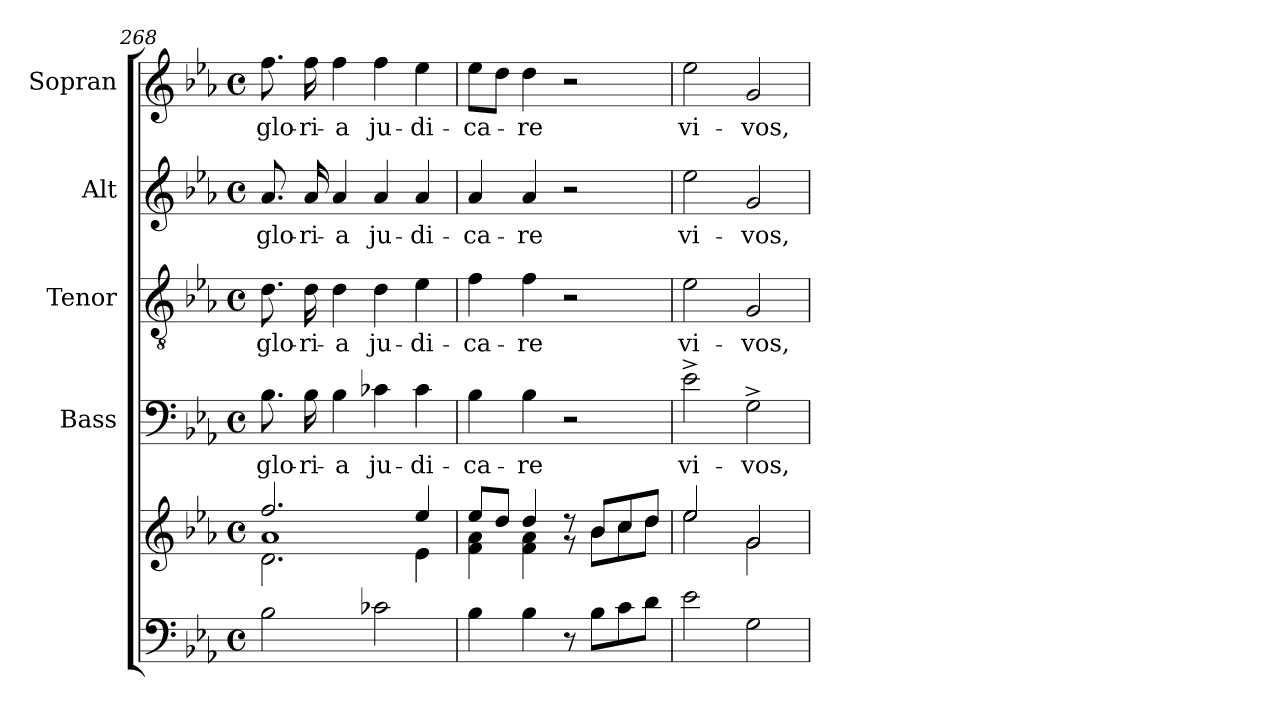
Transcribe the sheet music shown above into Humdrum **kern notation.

**kern	**kern	**kern	**text	**kern	**text	**kern	**text	**kern	**text
*part5	*part5	*part4	*part4	*part3	*part3	*part2	*part2	*part1	*part1
*staff6	*staff5	*staff4	*staff4	*staff3	*staff3	*staff2	*staff2	*staff1	*staff1
*	*	*I"Bass	*	*I"Tenor	*	*I"Alt	*	*I"Sopran	*
*	*	*I'B.	*	*I'T.	*	*I'A.	*	*I'S.	*
!!LO:PB:g=z
*clefF4	*clefG2	*clefF4	*	*clefGv2	*	*clefG2	*	*clefG2	*
*k[b-e-a-]	*k[b-e-a-]	*k[b-e-a-]	*	*k[b-e-a-]	*	*k[b-e-a-]	*	*k[b-e-a-]	*
*E-:	*E-:	*E-:	*	*E-:	*	*E-:	*	*E-:	*
*M4/4	*M4/4	*M4/4	*	*M4/4	*	*M4/4	*	*M4/4	*
*met(c)	*met(c)	*met(c)	*	*met(c)	*	*met(c)	*	*met(c)	*
=268	=268	=268	=268	=268	=268	=268	=268	=268	=268
*	*^	*	*	*	*	*	*	*	*
*	*	*^	*	*	*	*	*	*	*	*
!	!	!	!	!	!LO:LY:b	!	!LO:LY:b	!	!LO:LY:b	!	!LO:LY:b
2B-\	2.ff/	2.d\	1a-	8.B-\	glo-	8.d\	glo-	8.a-/	glo-	8.ff\	glo-
!	!	!	!	!	!LO:LY:b	!	!LO:LY:b	!	!LO:LY:b	!	!LO:LY:b
.	.	.	.	16B-\	-ri-	16d\	-ri-	16a-/	-ri-	16ff\	-ri-
!	!	!	!	!	!LO:LY:b	!	!LO:LY:b	!	!LO:LY:b	!	!LO:LY:b
.	.	.	.	4B-\	-a	4d\	-a	4a-/	-a	4ff\	-a
!	!	!	!	!	!LO:LY:b	!	!LO:LY:b	!	!LO:LY:b	!	!LO:LY:b
2c-X\	.	.	.	4c-X\	ju-	4d\	ju-	4a-/	ju-	4ff\	ju-
!	!	!	!	!	!LO:LY:b	!	!LO:LY:b	!	!LO:LY:b	!	!LO:LY:b
.	4ee-/	4e-\	.	4c-\	-di-	4e-\	-di-	4a-/	-di-	4ee-\	-di-
*	*	*v	*v	*	*	*	*	*	*	*	*
=269	=269	=269	=269	=269	=269	=269	=269	=269	=269	=269
!	!	!	!	!LO:LY:b	!	!LO:LY:b	!	!LO:LY:b	!	!LO:LY:b
4B-\	8ee-/L	4f\ 4a-\	4B-\	-ca-	4f\	-ca-	4a-/	-ca-	8ee-\L	-ca-
.	8dd/J	.	.	.	.	.	.	.	8dd\J	.
!	!	!	!	!LO:LY:b	!	!LO:LY:b	!	!LO:LY:b	!	!LO:LY:b
4B-\	4dd/	4f\ 4a-\	4B-\	-re	4f\	-re	4a-/	-re	4dd\	-re
8r	8r	8r	2r	.	2r	.	2r	.	2r	.
8B-\L	8b-/L	8b-\L	.	.	.	.	.	.	.	.
8c\	8cc/	8cc\	.	.	.	.	.	.	.	.
8d\J	8dd/J	8dd\J	.	.	.	.	.	.	.	.
=270	=270	=270	=270	=270	=270	=270	=270	=270	=270	=270
!	!	!	!	!LO:LY:b	!	!LO:LY:b	!	!LO:LY:b	!	!LO:LY:b
2e-\	2ee-/	2ee-\	2e-^>\	vi-	2e-\	vi-	2ee-\	vi-	2ee-\	vi-
!	!	!	!	!LO:LY:b	!	!LO:LY:b	!	!LO:LY:b	!	!LO:LY:b
2G\	2g/	2g\	2G^>\	-vos,	2G/	-vos,	2g/	-vos,	2g/	-vos,
*	*v	*v	*	*	*	*	*	*	*	*
=	=	=	=	=	=	=	=	=	=
*-	*-	*-	*-	*-	*-	*-	*-	*-	*-
